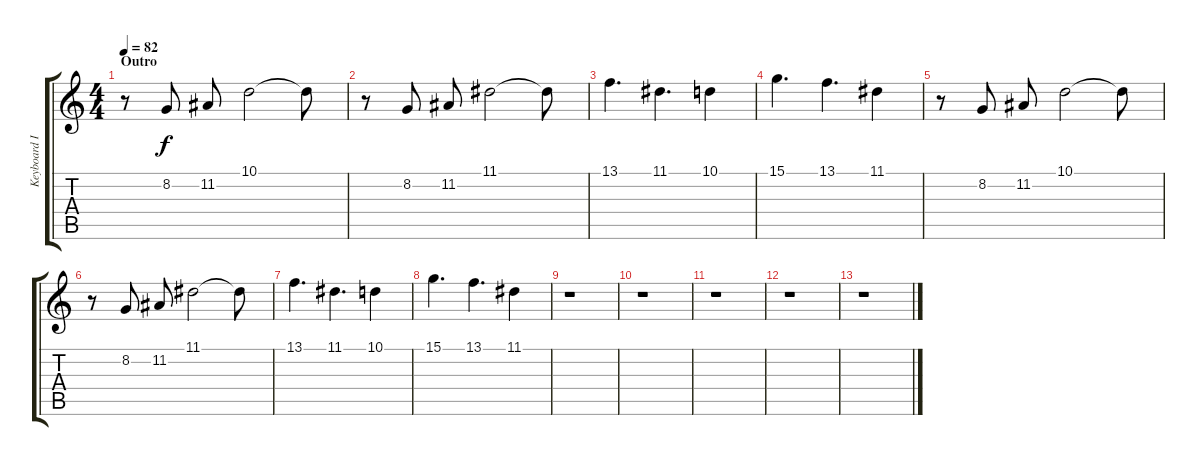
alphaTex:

\track ("Keyboard I - Christian Lorenz" "Keyboard I") {instrument piccolo}
\staff {score tabs}
\tuning (E4 B3 G3 D3 A2 E2) {hide}
\ts (4 4)
\section ("" "Outro")
\tempo 82
\clef g2
\ks c
r.8{dy mf instrument piccolo} 8.2.8{dy f} 11.2.8 10.1.2 10.1{t}.8 |
r.8 8.2.8 11.2.8 11.1.2 11.1{t}.8 |
13.1.4{d} 11.1.4{d} 10.1.4 |
15.1.4{d} 13.1.4{d} 11.1.4 |
r.8 8.2.8 11.2.8 10.1.2 10.1{t}.8 |
r.8 8.2.8 11.2.8 11.1.2 11.1{t}.8 |
13.1.4{d} 11.1.4{d} 10.1.4 |
15.1.4{d} 13.1.4{d} 11.1.4 |
r.1 |
r.1 |
r.1 |
r.1 |
r.1
